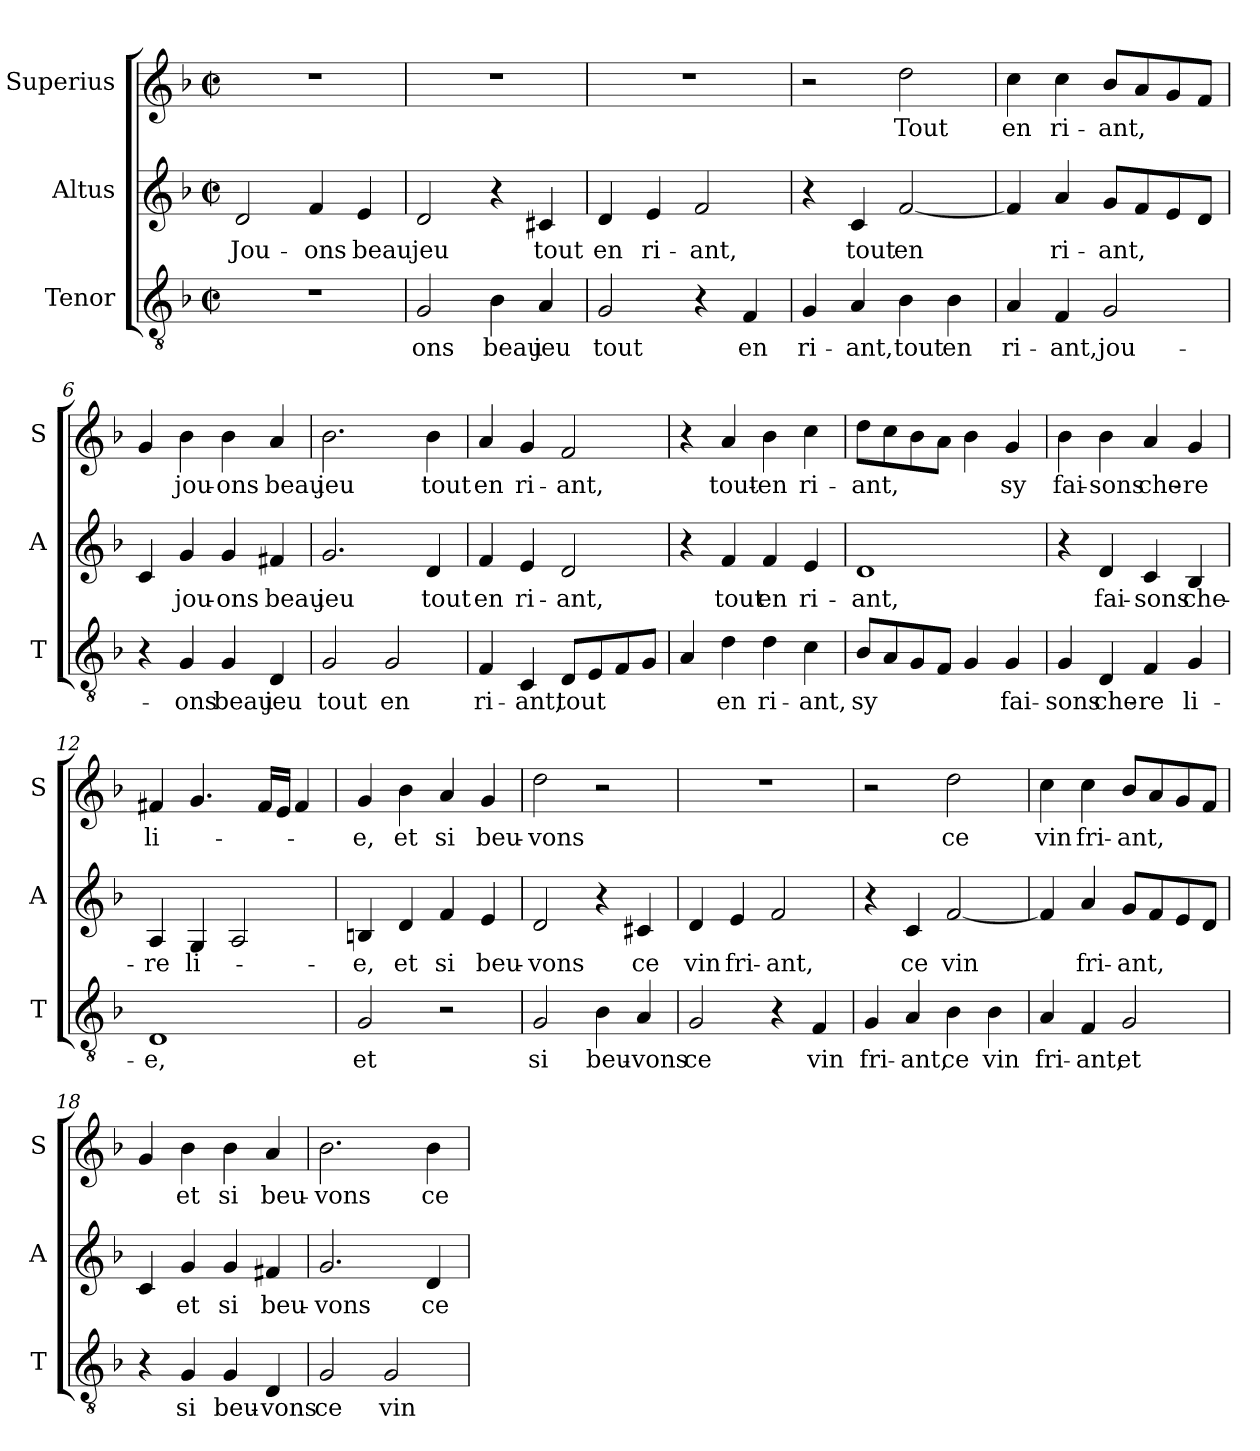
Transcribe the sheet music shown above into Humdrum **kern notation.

**kern	**text	**kern	**text	**kern	**text
*part3	*part3	*part2	*part2	*part1	*part1
*staff3	*staff3	*staff2	*staff2	*staff1	*staff1
*I"Tenor	*	*I"Altus	*	*I"Superius	*
*I'T	*	*I'A	*	*I'S	*
*clefGv2	*	*clefG2	*	*clefG2	*
*k[b-]	*	*k[b-]	*	*k[b-]	*
*F:	*	*F:	*	*F:	*
*M2/2	*	*M2/2	*	*M2/2	*
*met(c|)	*	*met(c|)	*	*met(c|)	*
=1	=1	=1	=1	=1	=1
!	!	!	!LO:LY:b	!	!
1r	.	2d/	Jou-	1r	.
!	!	!	!LO:LY:b	!	!
.	.	4f/	-ons	.	.
!	!	!	!LO:LY:b	!	!
.	.	4e/	beau	.	.
=2	=2	=2	=2	=2	=2
!	!LO:LY:b	!	!LO:LY:b	!	!
2G/	ons	2d/	jeu	1r	.
!	!LO:LY:b	!	!	!	!
4B-\	beau	4r	.	.	.
!	!LO:LY:b	!	!LO:LY:b	!	!
4A/	jeu	4c#X/	tout	.	.
=3	=3	=3	=3	=3	=3
!	!LO:LY:b	!	!LO:LY:b	!	!
2G/	tout	4d/	en	1r	.
!	!	!	!LO:LY:b	!	!
.	.	4e/	ri-	.	.
!	!	!	!LO:LY:b	!	!
4r	.	2f/	-ant,	.	.
!	!LO:LY:b	!	!	!	!
4F/	en	.	.	.	.
=4	=4	=4	=4	=4	=4
!	!LO:LY:b	!	!	!	!
4G/	ri-	4r	.	2r	.
!	!LO:LY:b	!	!LO:LY:b	!	!
4A/	-ant,	4c/	tout	.	.
!	!LO:LY:b	!	!LO:LY:b	!	!LO:LY:b
4B-\	tout	[2f/	en	2dd\	Tout
!	!LO:LY:b	!	!	!	!
4B-\	en	.	.	.	.
=5	=5	=5	=5	=5	=5
!	!LO:LY:b	!	!	!	!LO:LY:b
4A/	ri-	4f/]	.	4cc\	en
!	!LO:LY:b	!	!LO:LY:b	!	!LO:LY:b
4F/	-ant,	4a/	ri-	4cc\	ri-
!	!LO:LY:b	!	!LO:LY:b	!	!LO:LY:b
2G/	jou-	8g/L	-ant,	8b-/L	-ant,
.	.	8f/	.	8a/	.
.	.	8e/	.	8g/	.
.	.	8d/J	.	8f/J	.
!!LO:LB:g=z
=6	=6	=6	=6	=6	=6
4r	.	4c/	.	4g/	.
!	!LO:LY:b	!	!LO:LY:b	!	!LO:LY:b
4G/	-ons	4g/	jou-	4b-\	jou-
!	!LO:LY:b	!	!LO:LY:b	!	!LO:LY:b
4G/	beau	4g/	-ons	4b-\	-ons
!	!LO:LY:b	!	!LO:LY:b	!	!LO:LY:b
4D/	jeu	4f#X/	beau	4a/	beau
=7	=7	=7	=7	=7	=7
!	!LO:LY:b	!	!LO:LY:b	!	!LO:LY:b
2G/	tout	2.g/	jeu	2.b-\	jeu
!	!LO:LY:b	!	!	!	!
2G/	en	.	.	.	.
!	!	!	!LO:LY:b	!	!LO:LY:b
.	.	4d/	tout	4b-\	tout
=8	=8	=8	=8	=8	=8
!	!LO:LY:b	!	!LO:LY:b	!	!LO:LY:b
4F/	ri-	4f/	en	4a/	en
!	!LO:LY:b	!	!LO:LY:b	!	!LO:LY:b
4C/	-ant,	4e/	ri-	4g/	ri-
!	!LO:LY:b	!	!LO:LY:b	!	!LO:LY:b
8D/L	tout	2d/	-ant,	2f/	-ant,
8E/	.	.	.	.	.
8F/	.	.	.	.	.
8G/J	.	.	.	.	.
=9	=9	=9	=9	=9	=9
4A/	.	4r	.	4r	.
!	!LO:LY:b	!	!LO:LY:b	!	!LO:LY:b
4d\	en	4f/	tout	4a/	tout-
!	!LO:LY:b	!	!LO:LY:b	!	!LO:LY:b
4d\	ri-	4f/	en	4b-\	-en
!	!LO:LY:b	!	!LO:LY:b	!	!LO:LY:b
4c\	-ant,	4e/	ri-	4cc\	ri-
=10	=10	=10	=10	=10	=10
!	!LO:LY:b	!	!LO:LY:b	!	!LO:LY:b
8B-/L	sy	1d	-ant,	8dd\L	-ant,
8A/	.	.	.	8cc\	.
8G/	.	.	.	8b-\	.
8F/J	.	.	.	8a\J	.
4G/	.	.	.	4b-\	.
!	!LO:LY:b	!	!	!	!LO:LY:b
4G/	fai-	.	.	4g/	sy
!!LO:LB:g=z
=11	=11	=11	=11	=11	=11
!	!LO:LY:b	!	!	!	!LO:LY:b
4G/	-sons	4r	.	4b-\	fai-
!	!LO:LY:b	!	!LO:LY:b	!	!LO:LY:b
4D/	che-	4d/	fai-	4b-\	-sons
!	!LO:LY:b	!	!LO:LY:b	!	!LO:LY:b
4F/	-re	4c/	-sons	4a/	che-
!	!LO:LY:b	!	!LO:LY:b	!	!LO:LY:b
4G/	li-	4B-/	che-	4g/	-re
=12	=12	=12	=12	=12	=12
!	!LO:LY:b	!	!LO:LY:b	!	!LO:LY:b
1D	-e,	4A/	-re	4f#X/	li-
!	!	!	!LO:LY:b	!	!
.	.	4G/	li-	4.g/	.
.	.	2A/	.	.	.
.	.	.	.	16f#/LL	.
.	.	.	.	16e/JJ	.
.	.	.	.	4f#/	.
=13	=13	=13	=13	=13	=13
!	!LO:LY:b	!	!LO:LY:b	!	!LO:LY:b
2G/	et	4Bn/	-e,	4g/	-e,
!	!	!	!LO:LY:b	!	!LO:LY:b
.	.	4d/	et	4b-\	et
!	!	!	!LO:LY:b	!	!LO:LY:b
2r	.	4f/	si	4a/	si
!	!	!	!LO:LY:b	!	!LO:LY:b
.	.	4e/	beu-	4g/	beu-
=14	=14	=14	=14	=14	=14
!	!LO:LY:b	!	!LO:LY:b	!	!LO:LY:b
2G/	si	2d/	-vons	2dd\	-vons
!	!LO:LY:b	!	!	!	!
4B-\	beu-	4r	.	2r	.
!	!LO:LY:b	!	!LO:LY:b	!	!
4A/	-vons	4c#X/	ce	.	.
=15	=15	=15	=15	=15	=15
!	!LO:LY:b	!	!LO:LY:b	!	!
2G/	ce	4d/	vin	1r	.
!	!	!	!LO:LY:b	!	!
.	.	4e/	fri-	.	.
!	!	!	!LO:LY:b	!	!
4r	.	2f/	-ant,	.	.
!	!LO:LY:b	!	!	!	!
4F/	vin	.	.	.	.
!!LO:PB:g=z
=16	=16	=16	=16	=16	=16
!	!LO:LY:b	!	!	!	!
4G/	fri-	4r	.	2r	.
!	!LO:LY:b	!	!LO:LY:b	!	!
4A/	-ant,	4c/	ce	.	.
!	!LO:LY:b	!	!LO:LY:b	!	!LO:LY:b
4B-\	ce	[2f/	vin	2dd\	ce
!	!LO:LY:b	!	!	!	!
4B-\	vin	.	.	.	.
=17	=17	=17	=17	=17	=17
!	!LO:LY:b	!	!	!	!LO:LY:b
4A/	fri-	4f/]	.	4cc\	vin
!	!LO:LY:b	!	!LO:LY:b	!	!LO:LY:b
4F/	-ant,	4a/	fri-	4cc\	fri-
!	!LO:LY:b	!	!LO:LY:b	!	!LO:LY:b
2G/	et	8g/L	-ant,	8b-/L	-ant,
.	.	8f/	.	8a/	.
.	.	8e/	.	8g/	.
.	.	8d/J	.	8f/J	.
=18	=18	=18	=18	=18	=18
4r	.	4c/	.	4g/	.
!	!LO:LY:b	!	!LO:LY:b	!	!LO:LY:b
4G/	si	4g/	et	4b-\	et
!	!LO:LY:b	!	!LO:LY:b	!	!LO:LY:b
4G/	beu-	4g/	si	4b-\	si
!	!LO:LY:b	!	!LO:LY:b	!	!LO:LY:b
4D/	-vons	4f#X/	beu-	4a/	beu-
=19	=19	=19	=19	=19	=19
!	!LO:LY:b	!	!LO:LY:b	!	!LO:LY:b
2G/	ce	2.g/	-vons	2.b-\	-vons
!	!LO:LY:b	!	!	!	!
2G/	vin	.	.	.	.
!	!	!	!LO:LY:b	!	!LO:LY:b
.	.	4d/	ce	4b-\	ce
=	=	=	=	=	=
*-	*-	*-	*-	*-	*-
